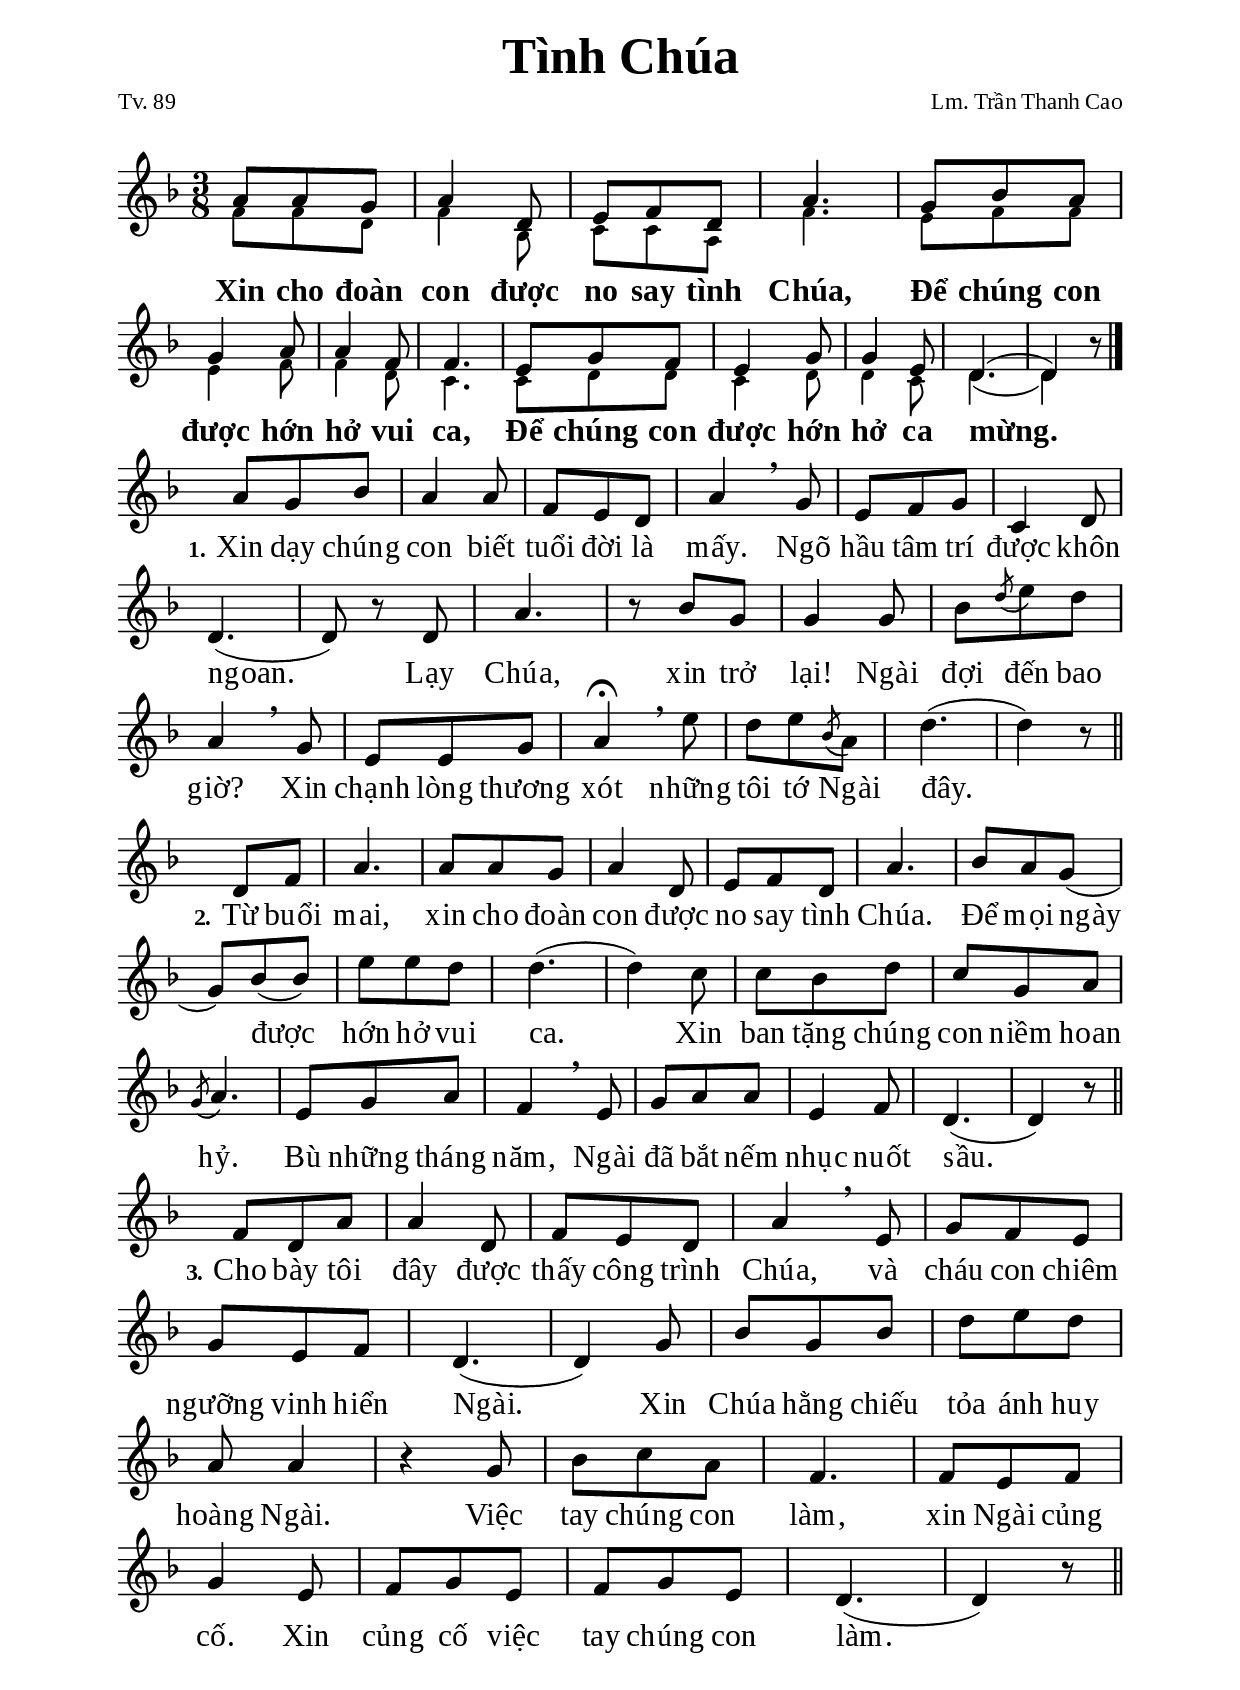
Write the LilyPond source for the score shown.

% Cài đặt chung
\version "2.20.0"
\include "english.ly"

\header {
  title = \markup { \fontsize #3 "Tình Chúa" }
  poet = "Tv. 89"
  composer = "Lm. Trần Thanh Cao"
  arranger = " "
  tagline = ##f
}

\paper {
  #(set-paper-size "a4")
  top-margin = 10\mm
  bottom-margin = 10\mm
  left-margin = 20\mm
  right-margin = 20\mm
  indent = #0
  #(define fonts
    (make-pango-font-tree
      "Liberation Serif"
      "Liberation Serif"
      "Liberation Serif"
      (/ 20 20)))
  page-count = #1
}

% Nhạc điệp khúc
nhacDiepKhucSop = \relative c'' {
  a8 a g |
  a4 d,8 |
  e f d |
  a'4. |
  g8 bf a |
  g4 a8 |
  a4 f8 |
  f4. |
  e8 g f |
  e4 g8 |
  g4 e8 |
  d4. ( |
  d4) r8 \bar "|."
}

nhacDiepKhucBas = \relative c' {
  f8 f d |
  f4 bf,8 |
  c c a |
  f'4. |
  e8 f f |
  e4 f8 |
  f4 d8 |
  c4. |
  c8 d d |
  c4 d8 |
  d4 c8 |
  d4. ( |
  d4) r8
}

% Nhạc phiên khúc
nhacPhienKhucMot = \relative c'' {
  a8 g bf |
  a4 a8 |
  f e d |
  a'4 \breathe g8 |
  e f g |
  c,4 d8 |
  d4. ( |
  d8) r d |
  a'4. |
  r8 bf g |
  g4 g8 |
  bf \acciaccatura d8 e d |
  a4 \breathe g8 |
  e e g |
  a4 \fermata \breathe e'8 |
  d e \acciaccatura bf8 a |
  d4. ( |
  d4) r8 \bar "||"
}

nhacPhienKhucHai = \relative c' {
  \partial 4 d8 f |
  a4. |
  a8 a g |
  a4 d,8 |
  e f d |
  a'4. |
  bf8 a g ( |
  g) bf (bf) |
  e e d |
  d4. ( |
  d4) c8 |
  c bf d |
  c g a |
  \acciaccatura g8 a4. |
  e8 g a |
  f4 \breathe e8 |
  g a a |
  e4 f8 |
  d4. ( |
  d4) r8 \bar "||"
}

nhacPhienKhucBa = \relative c' {
  f8 d a' |
  a4 d,8 |
  f e d |
  a'4 \breathe e8 |
  g f e |
  g e f |
  d4. ( |
  d4) g8 |
  bf g bf |
  d e d |
  a a4 |
  r4 g8 |
  bf c a |
  f4. |
  f8 e f |
  g4 e8 |
  f g e |
  f g e |
  d4. ( |
  d4) r8 \bar "||"
}

% Lời điệp khúc
loiDiepKhuc = \lyricmode {
  Xin cho đoàn con được no say tình Chúa,
  Để chúng con được hớn hở vui ca,
  Để chúng con được hớn hở ca mừng.
}

% Lời phiên khúc
loiPhienKhucMot = \lyricmode {
  \set stanza = #"1."
  Xin dạy chúng con biết tuổi đời là mấy.
  Ngõ hầu tâm trí được khôn ngoan.
  Lạy Chúa, xin trở lại!
  Ngài đợi đến bao giờ?
  Xin chạnh lòng thương xót những tôi tớ Ngài đây.
}

loiPhienKhucHai = \lyricmode {
  \set stanza = #"2."
  Từ buổi mai, xin cho đoàn con được no say tình Chúa.
  Để mọi ngày được hớn hở vui ca.
  Xin ban tặng chúng con niềm hoan hỷ.
  Bù những tháng năm, Ngài đã bắt nếm nhục nuốt sầu.
}

loiPhienKhucBa = \lyricmode {
  \set stanza = #"3."
  Cho bày tôi đây được thấy công trình Chúa,
  và cháu con chiêm ngưỡng vinh hiển Ngài.
  Xin Chúa hằng chiếu tỏa ánh huy hoàng Ngài.
  Việc tay chúng con làm, xin Ngài củng cố.
  Xin củng cố việc tay chúng con làm.
}


% Dàn trang
\score {
  \new ChoirStaff <<
    \new Staff = diepKhuc \with {
        \consists "Merge_rests_engraver"
        \magnifyStaff #(magstep +1)
      }
      <<
      \new Voice = beSop {
        \voiceOne \key f \major \time 3/8 \nhacDiepKhucSop
      }
      \new Voice = beBas {
        \override NoteHead.font-size = #-2
        \voiceTwo \key f \major \time 3/8 \nhacDiepKhucBas
      }
    >>
    \new Lyrics \lyricsto beSop \loiDiepKhuc
  >>
  \layout {
    \override Lyrics.LyricText.font-series = #'bold
    \override Lyrics.LyricText.font-size = #+3
    \override Lyrics.LyricSpace.minimum-distance = #1.0
    \override Score.BarNumber.break-visibility = ##(#f #f #f)
    \override Score.SpacingSpanner.uniform-stretching = ##t
  }
}

\score {
  \new ChoirStaff <<
    \new Staff = phienKhuc \with {
        \magnifyStaff #(magstep +1)
      }
      <<
      \new Voice = beSop {
        \key f \major \time 3/8 \nhacPhienKhucMot
      }
    >>
    \new Lyrics \lyricsto beSop \loiPhienKhucMot
  >>
  \layout {
    \override Staff.TimeSignature.transparent = ##t
    \override Lyrics.LyricText.font-size = #+3
    \override Lyrics.LyricSpace.minimum-distance = #0.5
    \override Score.BarNumber.break-visibility = ##(#f #f #f)
    \override Score.SpacingSpanner.uniform-stretching = ##t
  }
}

\score {
  \new ChoirStaff <<
    \new Staff = phienKhuc \with {
        \magnifyStaff #(magstep +1)
      }
      <<
      \new Voice = beSop {
        \key f \major \time 3/8 \nhacPhienKhucHai
      }
    >>
    \new Lyrics \lyricsto beSop \loiPhienKhucHai
  >>
  \layout {
    \override Staff.TimeSignature.transparent = ##t
    \override Lyrics.LyricText.font-size = #+3
    \override Lyrics.LyricSpace.minimum-distance = #0.5
    \override Score.BarNumber.break-visibility = ##(#f #f #f)
    \override Score.SpacingSpanner.uniform-stretching = ##t
  }
}

\score {
  \new ChoirStaff <<
    \new Staff = phienKhuc \with {
        \magnifyStaff #(magstep +1)
      }
      <<
      \new Voice = beSop {
        \key f \major \time 3/8 \nhacPhienKhucBa
      }
    >>
    \new Lyrics \lyricsto beSop \loiPhienKhucBa
  >>
  \layout {
    \override Staff.TimeSignature.transparent = ##t
    \override Lyrics.LyricText.font-size = #+3
    \override Lyrics.LyricSpace.minimum-distance = #0.5
    \override Score.BarNumber.break-visibility = ##(#f #f #f)
    \override Score.SpacingSpanner.uniform-stretching = ##t
  }
}
